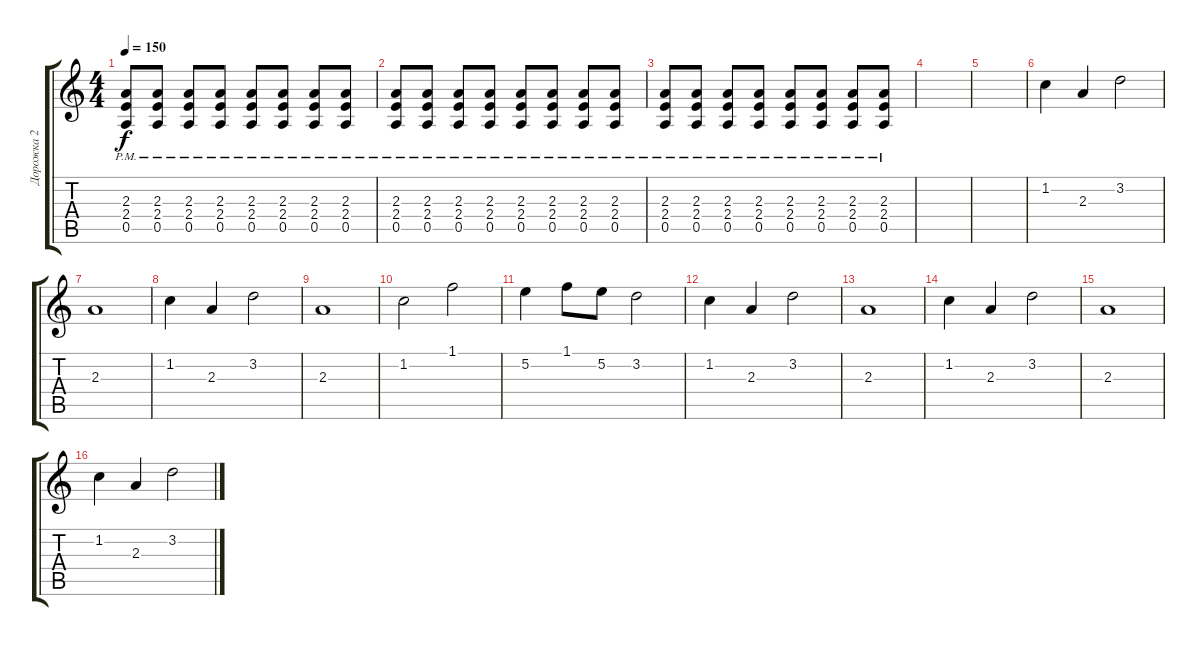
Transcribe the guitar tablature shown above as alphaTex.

\track ("Дорожка 2" "Дорожка 2") {instrument distortionguitar}
\staff {score tabs}
\tuning (E4 B3 G3 D3 A2 E2) {hide}
\ts (4 4)
\tempo 150
\clef g2
\ks c
(2.3{pm} 2.4{pm} 0.5{pm}).8{dy f} (2.3{pm} 2.4{pm} 0.5{pm}).8 (2.3{pm} 2.4{pm} 0.5{pm}).8 (2.3{pm} 2.4{pm} 0.5{pm}).8 (2.3{pm} 2.4{pm} 0.5{pm}).8 (2.3{pm} 2.4{pm} 0.5{pm}).8 (2.3{pm} 2.4{pm} 0.5{pm}).8 (2.3{pm} 2.4{pm} 0.5{pm}).8 |
(2.3{pm} 2.4{pm} 0.5{pm}).8 (2.3{pm} 2.4{pm} 0.5{pm}).8 (2.3{pm} 2.4{pm} 0.5{pm}).8 (2.3{pm} 2.4{pm} 0.5{pm}).8 (2.3{pm} 2.4{pm} 0.5{pm}).8 (2.3{pm} 2.4{pm} 0.5{pm}).8 (2.3{pm} 2.4{pm} 0.5{pm}).8 (2.3{pm} 2.4{pm} 0.5{pm}).8 |
(2.3{pm} 2.4{pm} 0.5{pm}).8 (2.3{pm} 2.4{pm} 0.5{pm}).8 (2.3{pm} 2.4{pm} 0.5{pm}).8 (2.3{pm} 2.4{pm} 0.5{pm}).8 (2.3{pm} 2.4{pm} 0.5{pm}).8 (2.3{pm} 2.4{pm} 0.5{pm}).8 (2.3{pm} 2.4{pm} 0.5{pm}).8 (2.3{pm} 2.4{pm} 0.5{pm}).8 |
|
|
1.2.4 2.3.4 3.2.2 |
2.3.1 |
1.2.4 2.3.4 3.2.2 |
2.3.1 |
1.2.2 1.1.2 |
5.2.4 1.1.8 5.2.8 3.2.2 |
1.2.4 2.3.4 3.2.2 |
2.3.1 |
1.2.4 2.3.4 3.2.2 |
2.3.1 |
1.2.4 2.3.4 3.2.2
